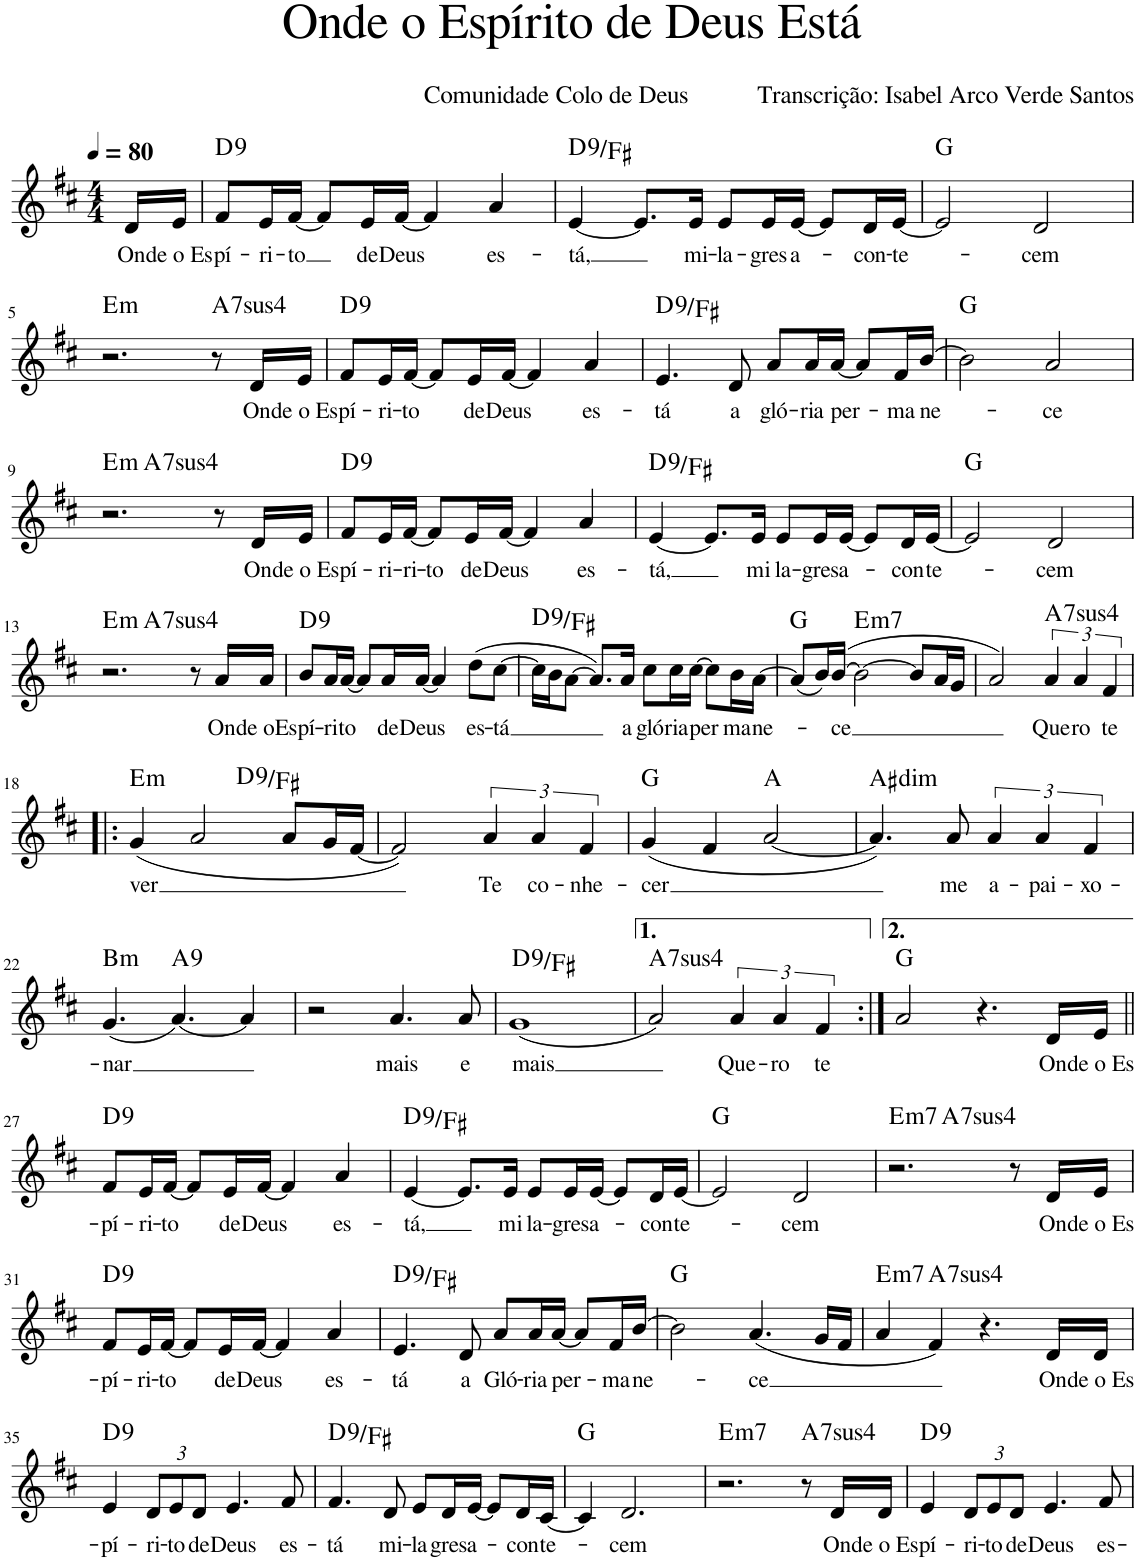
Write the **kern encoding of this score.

**kern	**text	**harte
*part1	*part1	*part1
*staff1	*staff1	*
*I"Voz	*	*
*I'Vo.	*	*
*clefG2	*	*
*k[f#c#]	*	*
*M4/4	*	*
*MM80	*	*
=1	=1	=1
!	!LO:LY:b	!
16d/LL	On-	.
!	!LO:LY:b	!
16e/JJ	-de o Es-	.
=2	=2	=2
!	!LO:LY:b	!LO:H:kt=9
8f#/L	-pí-	D:9
!	!LO:LY:b	!
16e/L	-ri-	.
!	!LO:LY:b	!
[16f#/JJ	-to	.
8f#/L]	.	.
!	!LO:LY:b	!
16e/L	de	.
!	!LO:LY:b	!
[16f#/JJ	Deus	.
4f#/]	.	.
!	!LO:LY:b	!
4a/	es-	.
=3	=3	=3
!	!LO:LY:b	!LO:H:kt=9
[4e/	-tá,	D:9/3
8.e/L]	.	.
!	!LO:LY:b	!
16e/Jk	mi-	.
!	!LO:LY:b	!
8e/L	-la-	.
!	!LO:LY:b	!
16e/L	-gres	.
!	!LO:LY:b	!
[16e/JJ	a-	.
8e/L]	.	.
!	!LO:LY:b	!
16d/L	-con-	.
!	!LO:LY:b	!
[16e/JJ	-te-	.
=4	=4	=4
2e/]	.	G:maj
!	!LO:LY:b	!
2d/	-cem	.
!!LO:LB:g=z
=5	=5	=5
!	!	!LO:H:kt=m
2.r	.	E:min
!	!	!LO:H:kt=74
8r	.	A:sus4(7)
!	!LO:LY:b	!
16d/LL	On-	.
!	!LO:LY:b	!
16e/JJ	-de o Es-	.
=6	=6	=6
!	!LO:LY:b	!LO:H:kt=9
8f#/L	-pí-	D:9
!	!LO:LY:b	!
16e/L	-ri-	.
!	!LO:LY:b	!
[16f#/JJ	-to	.
8f#/L]	.	.
!	!LO:LY:b	!
16e/L	de	.
!	!LO:LY:b	!
[16f#/JJ	Deus	.
4f#/]	.	.
!	!LO:LY:b	!
4a/	es-	.
=7	=7	=7
!	!LO:LY:b	!LO:H:kt=9
4.e/	-tá	D:9/3
!	!LO:LY:b	!
8d/	a	.
!	!LO:LY:b	!
8a/L	gló-	.
!	!LO:LY:b	!
16a/L	-ria	.
!	!LO:LY:b	!
[16a/JJ	per-	.
8a/L]	.	.
!	!LO:LY:b	!
16f#/L	-ma-	.
!	!LO:LY:b	!
[16b/JJ	-ne-	.
=8	=8	=8
2b\]	.	G:maj
!	!LO:LY:b	!
2a/	-ce	.
!!LO:LB:g=z
=9	=9	=9
!	!	!LO:H:kt=m
*^	*	*
2.r	4ryy	.	E:min
!	!	!	!LO:H:kt=74
.	2.ryy	.	A:sus4(7)
8r	.	.	.
!	!	!LO:LY:b	!
16d/LL	.	On-	.
!	!	!LO:LY:b	!
16e/JJ	.	-de o Es-	.
=10	=10	=10	=10
!	!	!LO:LY:b	!LO:H:kt=9
*v	*v	*	*
8f#/L	-pí-	D:9
!	!LO:LY:b	!
16e/L	-ri-	.
!	!LO:LY:b	!
[16f#/JJ	-ri-	.
!	!LO:LY:b	!
8f#/L]	-to	.
!	!LO:LY:b	!
16e/L	de	.
!	!LO:LY:b	!
[16f#/JJ	Deus	.
4f#/]	.	.
!	!LO:LY:b	!
4a/	es-	.
=11	=11	=11
!	!LO:LY:b	!LO:H:kt=9
[4e/	-tá,	D:9/3
8.e/L]	.	.
!	!LO:LY:b	!
16e/Jk	mi-	.
!	!LO:LY:b	!
8e/L	-la-	.
!	!LO:LY:b	!
16e/L	-gres	.
!	!LO:LY:b	!
[16e/JJ	a-	.
8e/L]	.	.
!	!LO:LY:b	!
16d/L	-con-	.
!	!LO:LY:b	!
[16e/JJ	-te-	.
=12	=12	=12
2e/]	.	G:maj
!	!LO:LY:b	!
2d/	-cem	.
!!LO:LB:g=z
=13	=13	=13
!	!	!LO:H:kt=m
*^	*	*
2.r	4ryy	.	E:min
!	!	!	!LO:H:kt=74
.	2.ryy	.	A:sus4(7)
8r	.	.	.
!	!	!LO:LY:b	!
16a/LL	.	On-	.
!	!	!LO:LY:b	!
16a/JJ	.	-de oEs-	.
=14	=14	=14	=14
!	!	!LO:LY:b	!LO:H:kt=9
*v	*v	*	*
8b/L	-pí-	D:9
!	!LO:LY:b	!
16a/L	-ri-	.
!	!LO:LY:b	!
[16a/JJ	-to	.
8a/L]	.	.
!	!LO:LY:b	!
16a/L	de	.
!	!LO:LY:b	!
[16a/JJ	Deus	.
4a/]	.	.
!	!LO:LY:b	!
(8dd\L	es-	.
!	!LO:LY:b	!
[8cc#\J	-tá	.
=15	=15	=15
!	!	!LO:H:kt=9
16cc#\LL]	.	D:9/3
16b\J	.	.
[8a\J	.	.
8.a/L])	.	.
!	!LO:LY:b	!
16a/Jk	a	.
!	!LO:LY:b	!
8cc#\L	gló-	.
!	!LO:LY:b	!
16cc#\L	-ria	.
!	!LO:LY:b	!
[16cc#\JJ	per-	.
8cc#\L]	.	.
!	!LO:LY:b	!
16b\L	-ma-	.
!	!LO:LY:b	!
[16a\JJ	-ne-	.
=16	=16	=16
(8a/L]	.	G:maj
16b/L)	.	.
!	!LO:LY:b	!
([16b/JJ	-ce	.
!	!	!LO:H:kt=m7
2b\_	.	E:min7
8b/L]	.	.
16a/L	.	.
16g/JJ	.	.
=17	=17	=17
2a/)	.	.
!	!LO:LY:b	!LO:H:kt=74
6a/	Que-	A:sus4(7)
!	!LO:LY:b	!
6a/	-ro	.
!	!LO:LY:b	!
6f#/	te	.
!!LO:LB:g=z
=18!|:	=18!|:	=18!|:
!	!LO:LY:b	!LO:H:kt=m
*^	*	*
(4g/	2ryy	ver	E:min
2a/	.	.	.
!	!	!	!LO:H:kt=9
.	2ryy	.	D:9/3
8a/L	.	.	.
16g/L	.	.	.
[16f#/JJ	.	.	.
*v	*v	*	*
=19	=19	=19
2f#/])	.	.
!	!LO:LY:b	!
6a/	Te	.
!	!LO:LY:b	!
6a/	co-	.
!	!LO:LY:b	!
6f#/	-nhe-	.
=20	=20	=20
!	!LO:LY:b	!
(4g/	-cer	G:maj
4f#/	.	.
[2a/	.	A:maj
=21	=21	=21
!	!	!LO:H:kt=dim
4.a/])	.	A#:dim
!	!LO:LY:b	!
8a/	me	.
!	!LO:LY:b	!
6a/	a-	.
!	!LO:LY:b	!
6a/	-pai-	.
!	!LO:LY:b	!
6f#/	-xo-	.
!!LO:LB:g=z
=22	=22	=22
!	!LO:LY:b	!LO:H:kt=m
(4.g/	-nar	B:min
!	!	!LO:H:kt=9
[4.a/)	.	A:9
4a/]	.	.
=23	=23	=23
2r	.	.
!	!LO:LY:b	!
4.a/	mais	.
!	!LO:LY:b	!
8a/	e	.
=24	=24	=24
!	!LO:LY:b	!LO:H:kt=9
(1g	mais	D:9/3
=25	=25	=25
!	!	!LO:H:kt=74
2a/)	.	A:sus4(7)
!	!LO:LY:b	!
6a/	Que-	.
!	!LO:LY:b	!
6a/	-ro	.
!	!LO:LY:b	!
6f#/	te	.
=26:|!	=26:|!	=26:|!
2a/	.	G:maj
4.r	.	.
!	!LO:LY:b	!
16d/LL	On-	.
!	!LO:LY:b	!
16e/JJ	-de o Es-	.
!!LO:LB:g=z
=27||	=27||	=27||
!	!LO:LY:b	!LO:H:kt=9
8f#/L	-pí-	D:9
!	!LO:LY:b	!
16e/L	-ri-	.
!	!LO:LY:b	!
[16f#/JJ	-to	.
8f#/L]	.	.
!	!LO:LY:b	!
16e/L	de	.
!	!LO:LY:b	!
[16f#/JJ	Deus	.
4f#/]	.	.
!	!LO:LY:b	!
4a/	es-	.
=28	=28	=28
!	!LO:LY:b	!LO:H:kt=9
[4e/	-tá,	D:9/3
8.e/L]	.	.
!	!LO:LY:b	!
16e/Jk	mi-	.
!	!LO:LY:b	!
8e/L	-la-	.
!	!LO:LY:b	!
16e/L	-gres	.
!	!LO:LY:b	!
[16e/JJ	a-	.
8e/L]	.	.
!	!LO:LY:b	!
16d/L	-con-	.
!	!LO:LY:b	!
[16e/JJ	-te-	.
=29	=29	=29
2e/]	.	G:maj
!	!LO:LY:b	!
2d/	-cem	.
=30	=30	=30
!	!	!LO:H:kt=m7
*^	*	*
2.r	4ryy	.	E:min7
!	!	!	!LO:H:kt=74
.	2.ryy	.	A:sus4(7)
8r	.	.	.
!	!	!LO:LY:b	!
16d/LL	.	On-	.
!	!	!LO:LY:b	!
16e/JJ	.	-de o Es-	.
!!LO:LB:g=z	!!
=31	=31	=31	=31
!	!	!LO:LY:b	!LO:H:kt=9
*v	*v	*	*
8f#/L	-pí-	D:9
!	!LO:LY:b	!
16e/L	-ri-	.
!	!LO:LY:b	!
[16f#/JJ	-to	.
8f#/L]	.	.
!	!LO:LY:b	!
16e/L	de	.
!	!LO:LY:b	!
[16f#/JJ	Deus	.
4f#/]	.	.
!	!LO:LY:b	!
4a/	es-	.
=32	=32	=32
!	!LO:LY:b	!LO:H:kt=9
4.e/	-tá	D:9/3
!	!LO:LY:b	!
8d/	a	.
!	!LO:LY:b	!
8a/L	Gló-	.
!	!LO:LY:b	!
16a/L	-ria	.
!	!LO:LY:b	!
[16a/JJ	per-	.
8a/L]	.	.
!	!LO:LY:b	!
16f#/L	-ma-	.
!	!LO:LY:b	!
[16b/JJ	-ne-	.
=33	=33	=33
2b\]	.	G:maj
!	!LO:LY:b	!
(4.a/	-ce	.
16g/LL	.	.
16f#/JJ	.	.
=34	=34	=34
!	!	!LO:H:kt=m7
4a/	.	E:min7
!	!	!LO:H:kt=74
4f#/)	.	A:sus4(7)
4.r	.	.
!	!LO:LY:b	!
16d/LL	On-	.
!	!LO:LY:b	!
16d/JJ	-de o Es-	.
!!LO:LB:g=z
=35	=35	=35
!	!LO:LY:b	!LO:H:kt=9
4e/	-pí-	D:9
*Xbrackettup	*	*
!	!LO:LY:b	!
12d/L	-ri-	.
!	!LO:LY:b	!
12e/	-to	.
!	!LO:LY:b	!
12d/J	de	.
!	!LO:LY:b	!
4.e/	Deus	.
!	!LO:LY:b	!
8f#/	es-	.
=36	=36	=36
!	!LO:LY:b	!LO:H:kt=9
4.f#/	-tá	D:9/3
!	!LO:LY:b	!
8d/	mi-	.
!	!LO:LY:b	!
8e/L	-la-	.
!	!LO:LY:b	!
16d/L	-gres	.
!	!LO:LY:b	!
[16e/JJ	a-	.
8e/L]	.	.
!	!LO:LY:b	!
16d/L	-con-	.
!	!LO:LY:b	!
[16c#/JJ	-te-	.
=37	=37	=37
4c#/]	.	G:maj
!	!LO:LY:b	!
2.d/	-cem	.
=38	=38	=38
!	!	!LO:H:kt=m7
2.r	.	E:min7
!	!	!LO:H:kt=74
8r	.	A:sus4(7)
!	!LO:LY:b	!
16d/LL	On-	.
!	!LO:LY:b	!
16d/JJ	-de o Es-	.
=39	=39	=39
!	!LO:LY:b	!LO:H:kt=9
4e/	-pí-	D:9
!	!LO:LY:b	!
12d/L	-ri-	.
!	!LO:LY:b	!
12e/	to	.
!	!LO:LY:b	!
12d/J	de	.
!	!LO:LY:b	!
4.e/	Deus	.
!	!LO:LY:b	!
8f#/	es-	.
=	=	=
*-	*-	*-
